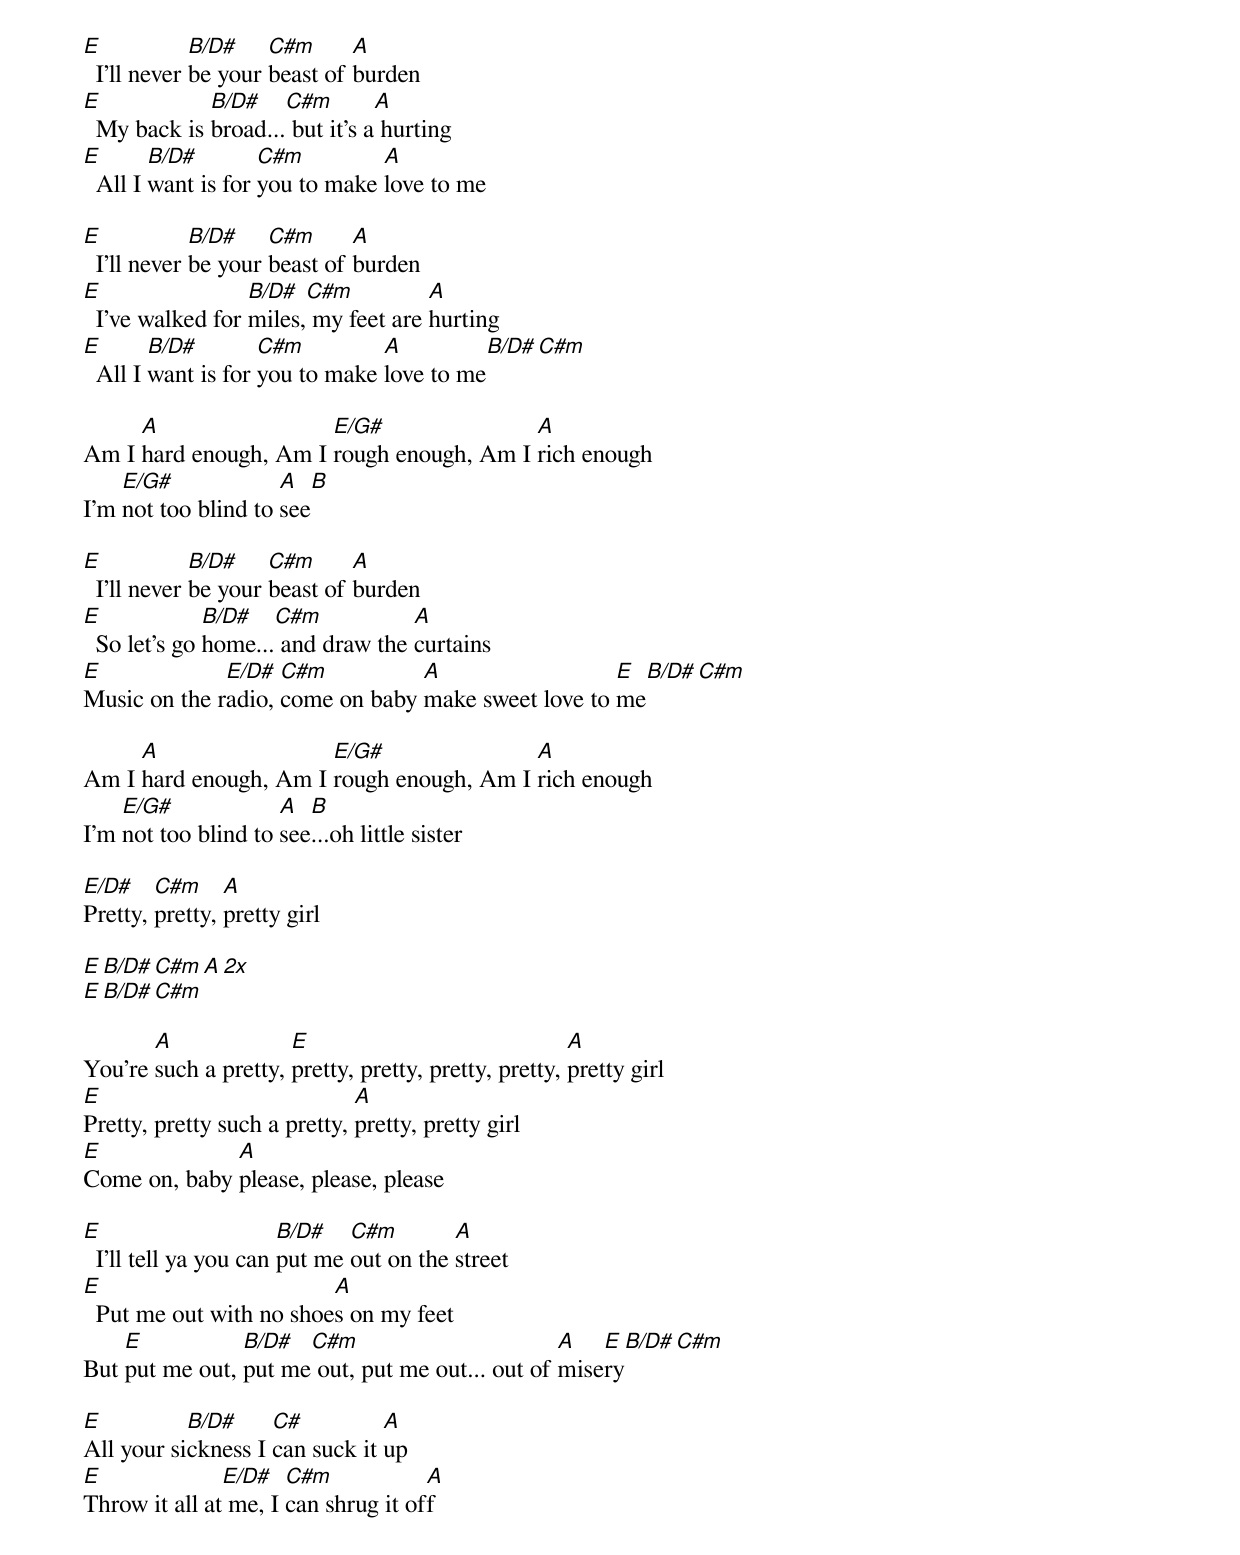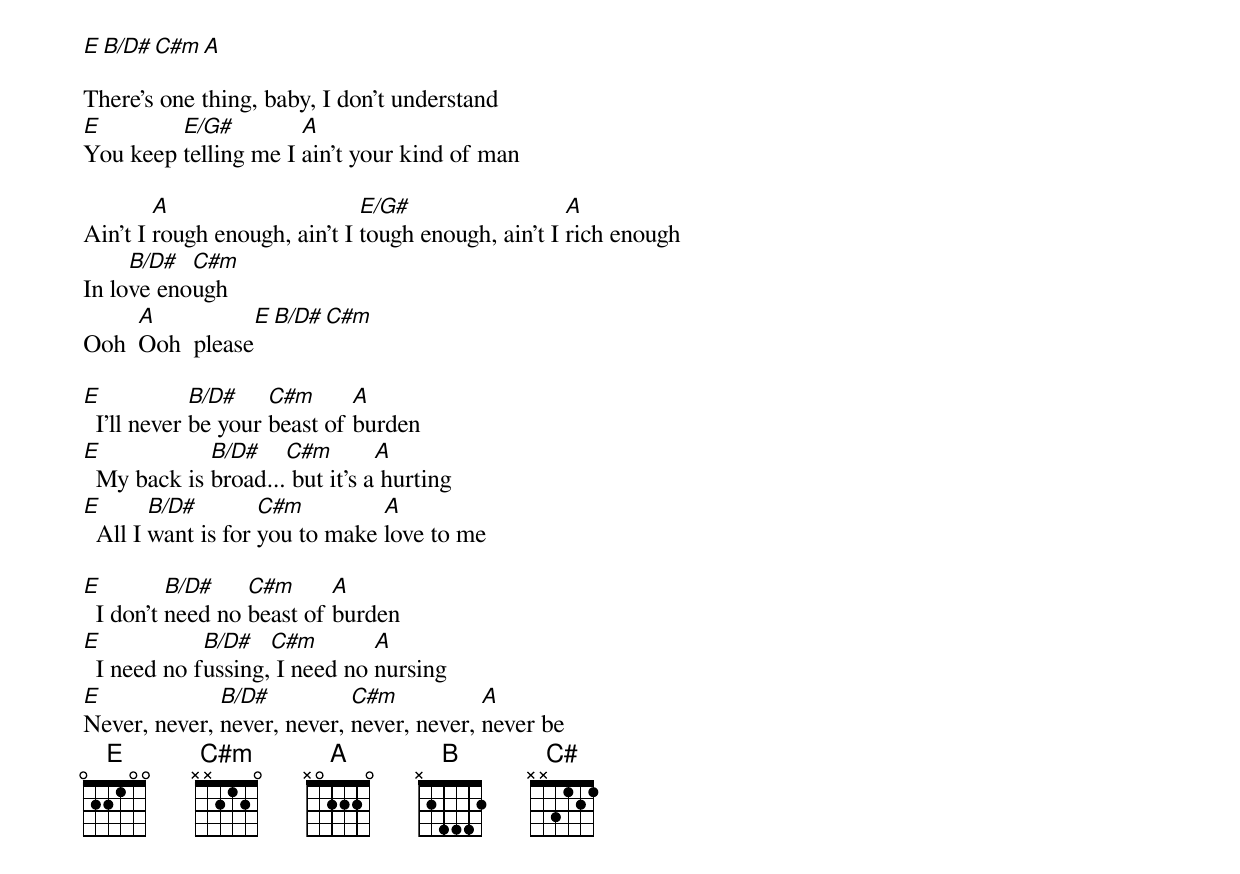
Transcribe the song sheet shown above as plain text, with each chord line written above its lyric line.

E            B/D#    C#m      A
  I'll never be your beast of burden
E            B/D#    C#m        A
  My back is broad... but it's a hurting
E       B/D#        C#m         A
  All I want is for you to make love to me

E            B/D#    C#m      A
  I'll never be your beast of burden
E                 B/D#  C#m          A
  I've walked for miles, my feet are hurting
E       B/D#        C#m         A            B/D#  C#m
  All I want is for you to make love to me

     A                 E/G#               A
Am I hard enough, Am I rough enough, Am I rich enough
    E/G#             A    B
I'm not too blind to see

E            B/D#    C#m      A
  I'll never be your beast of burden
E             B/D#   C#m           A
  So let's go home... and draw the curtains
E             E/D#  C#m          A                  E   B/D#   C#m
Music on the radio, come on baby make sweet love to me

     A                 E/G#               A
Am I hard enough, Am I rough enough, Am I rich enough
    E/G#             A  B
I'm not too blind to see...oh little sister

E/D#    C#m     A
Pretty, pretty, pretty girl

E  B/D#  C#m  A   2x
E  B/D#  C#m

       A              E                               A
You're such a pretty, pretty, pretty, pretty, pretty, pretty girl
E                             A
Pretty, pretty such a pretty, pretty, pretty girl
E             A
Come on, baby please, please, please

E                      B/D#   C#m        A
  I'll tell ya you can put me out on the street
E                        A
  Put me out with no shoes on my feet
    E           B/D#  C#m                        A   E    B/D# C#m
But put me out, put me out, put me out... out of misery

E          B/D#     C#          A
All your sickness I can suck it up
E              E/D#   C#m            A
Throw it all at me, I can shrug it off
   E               B/D#  C#m          A

There's one thing, baby, I don't understand
E        E/G#         A
You keep telling me I ain't your kind of man

        A                     E/G#                  A
Ain't I rough enough, ain't I tough enough, ain't I rich enough
     B/D#  C#m
In love enough
     A           E  B/D#  C#m
Ooh  Ooh  please

E            B/D#    C#m      A
  I'll never be your beast of burden
E            B/D#    C#m        A
  My back is broad... but it's a hurting
E       B/D#        C#m         A
  All I want is for you to make love to me

E         B/D#    C#m      A
  I don't need no beast of burden
E            B/D#   C#m        A
  I need no fussing, I need no nursing
E             B/D#          C#m           A
Never, never, never, never, never, never, never be
